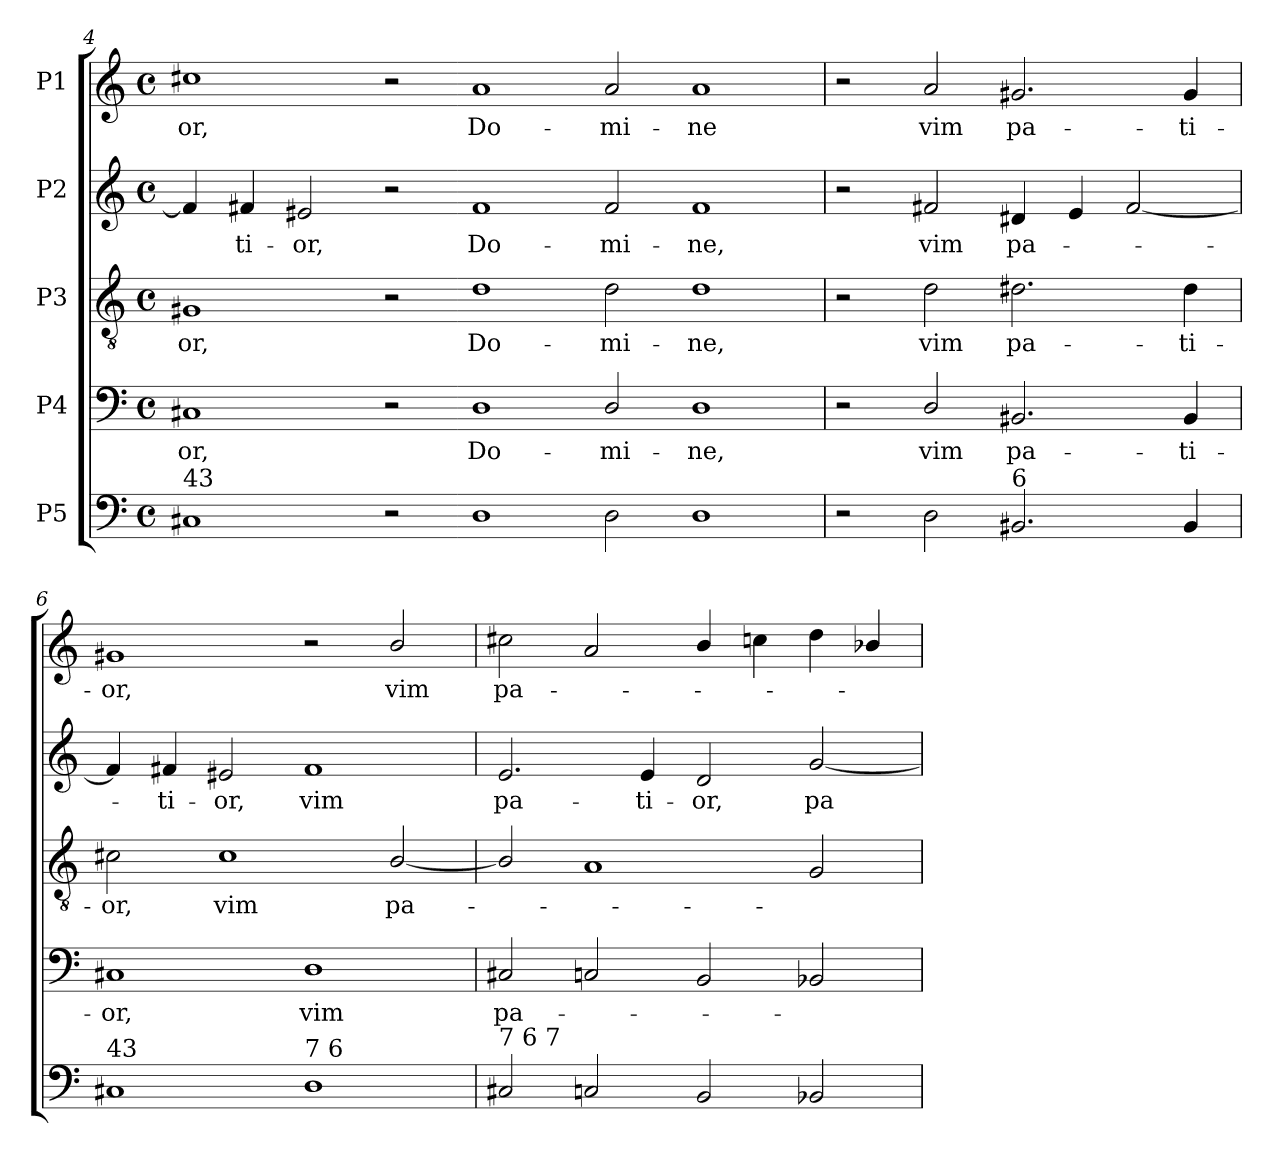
**kern	**kern	**text	**kern	**text	**kern	**text	**kern	**text
*part5	*part4	*part4	*part3	*part3	*part2	*part2	*part1	*part1
*staff5	*staff4	*staff4	*staff3	*staff3	*staff2	*staff2	*staff1	*staff1
*I"P5	*I"P4	*	*I"P3	*	*I"P2	*	*I"P1	*
*clefF4	*clefF4	*	*clefGv2	*	*clefG2	*	*clefG2	*
*	*	*	*ITrd7c12	*	*	*	*	*
*k[]	*k[]	*	*k[]	*	*k[]	*	*k[]	*
*C:	*C:	*	*C:	*	*C:	*	*C:	*
*M4/4	*M4/4	*	*M4/4	*	*M4/4	*	*M4/4	*
*met(c)	*met(c)	*	*met(c)	*	*met(c)	*	*met(c)	*
=4	=4	=4	=4	=4	=4	=4	=4	=4
!	!	!LO:LY:b:color=#000000	!	!	!	!	!	!
!	!	!	!	!LO:LY:b:color=#000000	!	!	!	!
!LO:TX:a:t=43	!	!	!	!	!	!	!	!
!	!	!	!	!	!	!	!	!LO:LY:b:color=#000000
1C#Xi	1C#Xi	-or,	1GG#Xi	-or,	4f#i/]	.	1cc#Xi	-or,
!	!	!	!	!	!	!LO:LY:b:color=#000000	!	!
.	.	.	.	.	4f#Xi/	-ti-	.	.
!	!	!	!	!	!	!LO:LY:b:color=#000000	!	!
.	.	.	.	.	2e#Xi/	-or,	.	.
2r	2r	.	2r	.	2r	.	2r	.
!	!	!LO:LY:b:color=#000000	!	!	!	!	!	!
!	!	!	!	!LO:LY:b:color=#000000	!	!	!	!
!	!	!	!	!	!	!LO:LY:b:color=#000000	!	!
!	!	!	!	!	!	!	!	!LO:LY:b:color=#000000
1Di	1Di	Do-	1Di	Do-	1f#i	Do-	1ai	Do-
!	!	!LO:LY:b:color=#000000	!	!	!	!	!	!
!	!	!	!	!LO:LY:b:color=#000000	!	!	!	!
!	!	!	!	!	!	!LO:LY:b:color=#000000	!	!
!	!	!	!	!	!	!	!	!LO:LY:b:color=#000000
2Di\	2Di/	-mi-	2Di\	-mi-	2f#i/	-mi-	2ai/	-mi-
!	!	!LO:LY:b:color=#000000	!	!	!	!	!	!
!	!	!	!	!LO:LY:b:color=#000000	!	!	!	!
!	!	!	!	!	!	!LO:LY:b:color=#000000	!	!
!	!	!	!	!	!	!	!	!LO:LY:b:color=#000000
1Di	1Di	-ne,	1Di	-ne,	1f#i	-ne,	1ai	-ne
!!LO:PB:g=z
=5	=5	=5	=5	=5	=5	=5	=5	=5
2r	2r	.	2r	.	2r	.	2r	.
!	!	!LO:LY:b:color=#000000	!	!	!	!	!	!
!	!	!	!	!LO:LY:b:color=#000000	!	!	!	!
!	!	!	!	!	!	!LO:LY:b:color=#000000	!	!
!	!	!	!	!	!	!	!	!LO:LY:b:color=#000000
2Di\	2Di/	vim	2Di\	vim	2f#Xi/	vim	2ai/	vim
!	!	!LO:LY:b:color=#000000	!	!	!	!	!	!
!	!	!	!	!LO:LY:b:color=#000000	!	!	!	!
!	!	!	!	!	!	!LO:LY:b:color=#000000	!	!
!LO:TX:a:t=6	!	!	!	!	!	!	!	!
!	!	!	!	!	!	!	!	!LO:LY:b:color=#000000
2.BB#Xi/	2.BB#Xi/	pa-	2.D#Xi\	pa-	4d#Xi/	pa-	2.g#Xi/	pa-
.	.	.	.	.	4ei/	.	.	.
.	.	.	.	.	[2f#i/	.	.	.
!	!	!LO:LY:b:color=#000000	!	!	!	!	!	!
!	!	!	!	!LO:LY:b:color=#000000	!	!	!	!
!	!	!	!	!	!	!	!	!LO:LY:b:color=#000000
4BB#i/	4BB#i/	-ti-	4D#i\	-ti-	.	.	4g#i/	-ti-
=6	=6	=6	=6	=6	=6	=6	=6	=6
!	!	!LO:LY:b:color=#000000	!	!	!	!	!	!
!	!	!	!	!LO:LY:b:color=#000000	!	!	!	!
!LO:TX:a:t=43	!	!	!	!	!	!	!	!
!	!	!	!	!	!	!	!	!LO:LY:b:color=#000000
1C#Xi	1C#Xi	-or,	2C#Xi\	-or,	4f#i/]	.	1g#Xi	-or,
!	!	!	!	!	!	!LO:LY:b:color=#000000	!	!
.	.	.	.	.	4f#Xi/	-ti-	.	.
!	!	!	!	!LO:LY:b:color=#000000	!	!	!	!
!	!	!	!	!	!	!LO:LY:b:color=#000000	!	!
.	.	.	1C#i	vim	2e#Xi/	-or,	.	.
!	!	!LO:LY:b:color=#000000	!	!	!	!	!	!
!LO:TX:a:t=7  6	!	!	!	!	!	!	!	!
!	!	!	!	!	!	!LO:LY:b:color=#000000	!	!
1Di	1Di	vim	.	.	1f#i	vim	2r	.
!	!	!	!	!LO:LY:b:color=#000000	!	!	!	!
!	!	!	!	!	!	!	!	!LO:LY:b:color=#000000
.	.	.	[2BBi/	pa-	.	.	2bi/	vim
=7	=7	=7	=7	=7	=7	=7	=7	=7
!	!	!LO:LY:b:color=#000000	!	!	!	!	!	!
!	!	!	!	!	!	!LO:LY:b:color=#000000	!	!
!LO:TX:a:t=7           6               7	!	!	!	!	!	!	!	!
!	!	!	!	!	!	!	!	!LO:LY:b:color=#000000
2C#Xi/	2C#Xi/	pa-	2BBi/]	.	2.ei/	pa-	2cc#Xi\	pa-
2Cni/	2Cni/	.	1AAi	.	.	.	2ai/	.
!	!	!	!	!	!	!LO:LY:b:color=#000000	!	!
.	.	.	.	.	4ei/	-ti-	.	.
!	!	!	!	!	!	!LO:LY:b:color=#000000	!	!
2BBi/	2BBi/	.	.	.	2di/	-or,	4bi/	.
.	.	.	.	.	.	.	4ccni\	.
!	!	!	!	!	!	!LO:LY:b:color=#000000	!	!
2BB-Xi/	2BB-Xi/	.	2GGi/	.	[2gi/	pa-	4ddi\	.
.	.	.	.	.	.	.	4b-Xi/	.
=	=	=	=	=	=	=	=	=
*-	*-	*-	*-	*-	*-	*-	*-	*-
